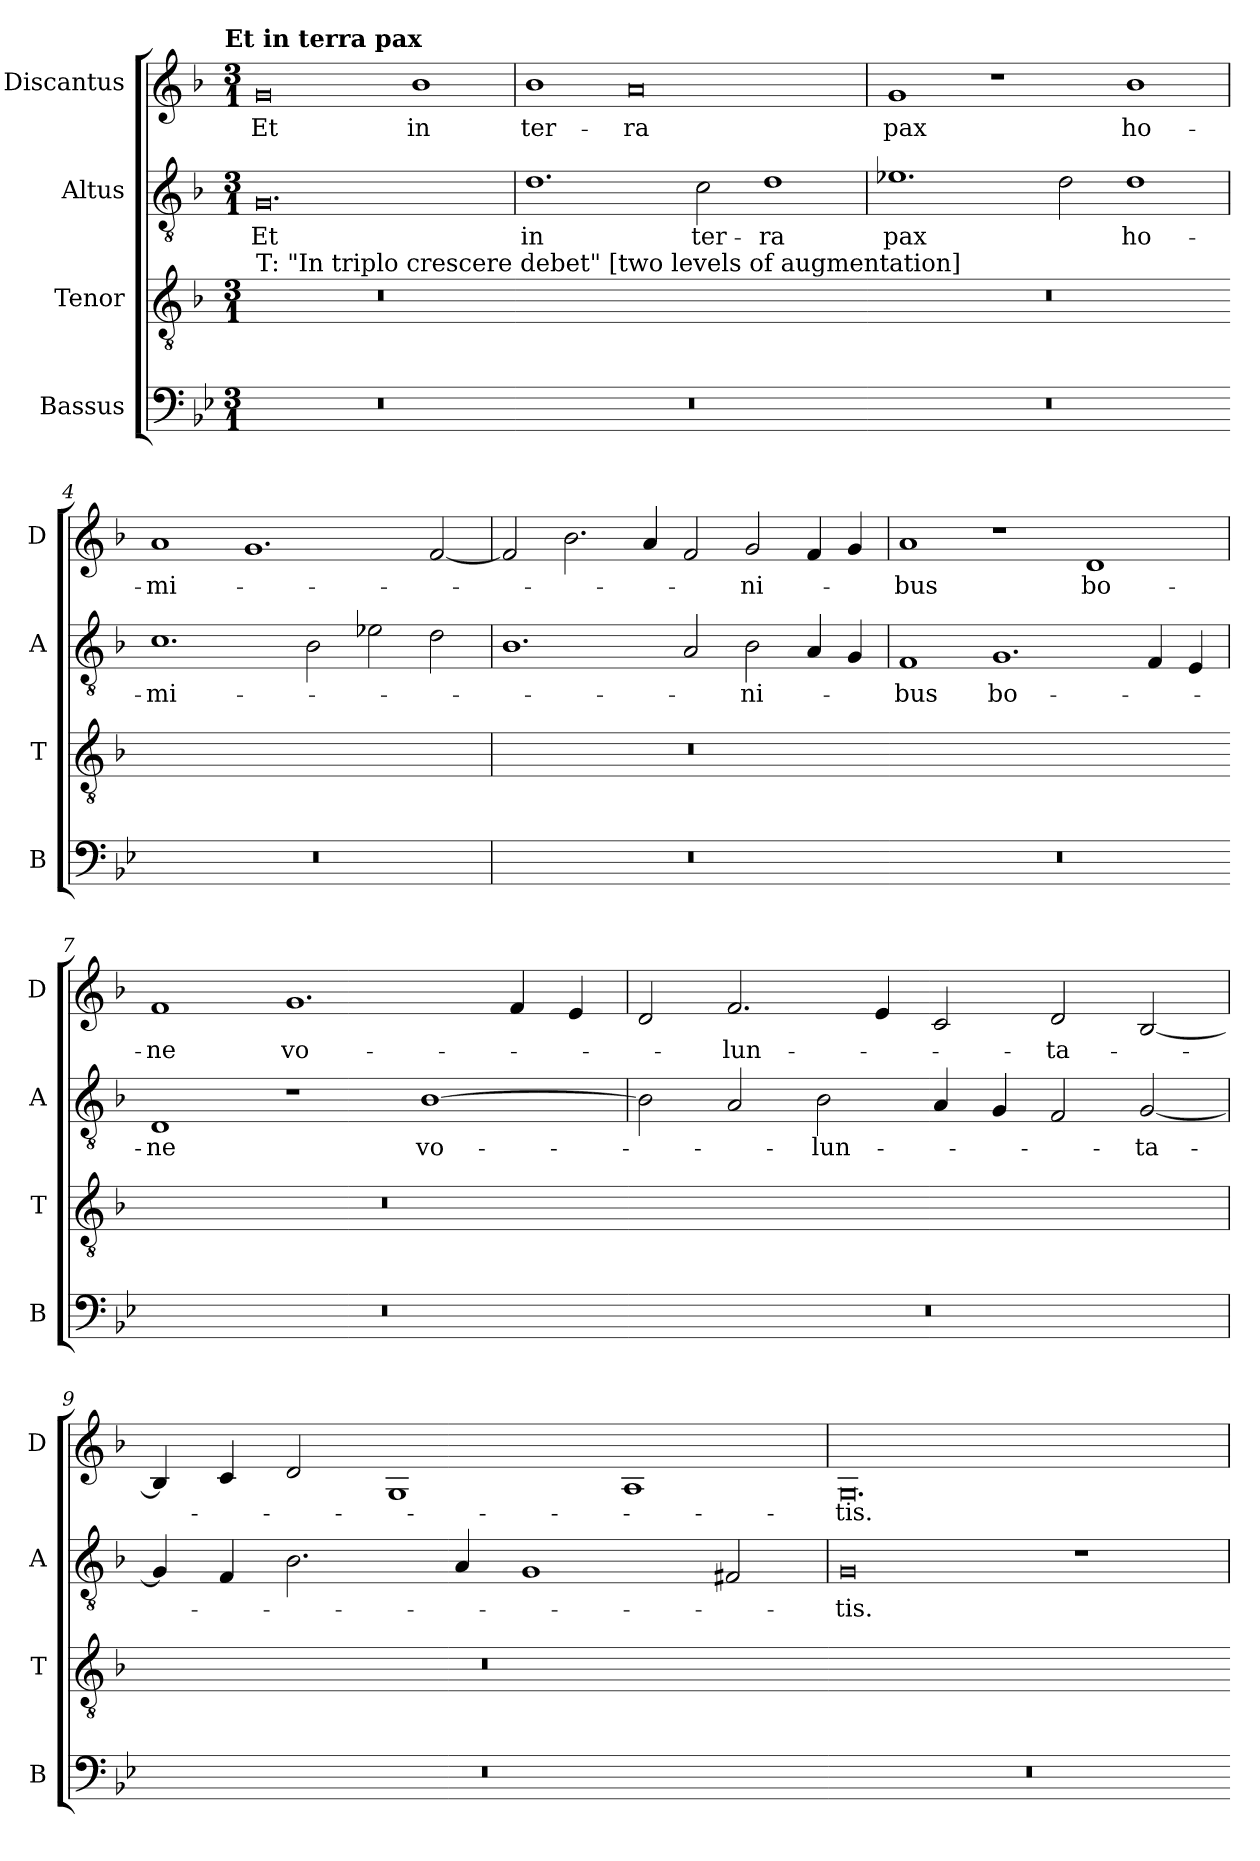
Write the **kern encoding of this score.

**kern	**kern	**kern	**text	**kern	**text
*part4	*part3	*part2	*part2	*part1	*part1
*staff4	*staff3	*staff2	*staff2	*staff1	*staff1
*I"Bassus	*I"Tenor	*I"Altus	*	*I"Discantus	*
*I'B	*I'T	*I'A	*	*I'D	*
*clefF4	*clefGv2	*clefGv2	*	*clefG2	*
*k[b-e-]	*k[b-]	*k[b-]	*	*k[b-]	*
!!LO:TX:omd:t=Et in terra pax
*M3/1	*M3/1	*M3/1	*	*M3/1	*
*MM300	*MM300	*MM300	*	*MM300	*
=1	=1	=1	=1	=1	=1
!	!LO:TX:a:t=T&colon; "In triplo crescere debet" [two levels of augmentation]	!	!	!	!
!	!LO:N:vis=2.	!	!	!	!
0.r	0.r	0.G	Et	0g	Et
.	.	.	.	1b-	in
=2	=2-	=2	=2	=2	=2
!	!LO:N:vis=2.	!	!	!	!
0.r	0.ryy	1.d	in	1b-	ter-
.	.	.	.	0a	-ra
.	.	2c	ter-	.	.
.	.	1d	-ra	.	.
=3	=3-	=3	=3	=3	=3
!	!LO:N:vis=2.	!	!	!	!
0.r	0.r	1.e-X	pax	1g	pax
.	.	.	.	1r	.
.	.	2d	.	.	.
.	.	1d	ho-	1b-	ho-
=4	=4-	=4	=4	=4	=4
!	!LO:N:vis=2.	!	!	!	!
0.r	0.ryy	1.c	-mi-	1a	-mi-
.	.	.	.	1.g	.
.	.	2B-	.	.	.
.	.	2e-X	.	.	.
.	.	2d	.	[2f	.
=5	=5	=5	=5	=5	=5
!	!LO:N:vis=2.	!	!	!	!
0.r	0.r	1.B-	.	2f]	.
.	.	.	.	2.b-	.
.	.	.	.	4a	.
.	.	2A	.	2f	.
.	.	2B-	-ni-	2g	-ni-
.	.	4A	.	4f	.
.	.	4G	.	4g	.
=6	=6-	=6	=6	=6	=6
!	!LO:N:vis=2.	!	!	!	!
0.r	0.ryy	1F	-bus	1a	-bus
.	.	1.G	bo-	1r	.
.	.	.	.	1d	bo-
.	.	4F	.	.	.
.	.	4E	.	.	.
=7	=7-	=7	=7	=7	=7
!	!LO:N:vis=2.	!	!	!	!
0.r	0.r	1D	-ne	1f	-ne
.	.	1r	.	1.g	vo-
.	.	[1B-	vo-	.	.
.	.	.	.	4f	.
.	.	.	.	4e	.
=8	=8-	=8	=8	=8	=8
!	!LO:N:vis=2.	!	!	!	!
0.r	0.ryy	2B-]	.	2d	.
.	.	2A	.	2.f	-lun-
.	.	2B-	-lun-	.	.
.	.	.	.	4e	.
.	.	4A	.	2c	.
.	.	4G	.	.	.
.	.	2F	.	2d	-ta-
.	.	[2G	-ta-	[2B-	.
=9	=9	=9	=9	=9	=9
!	!LO:N:vis=2.	!	!	!	!
0.r	0.r	4G]	.	4B-]	.
.	.	4F	.	4c	.
.	.	2.B-	.	2d	.
.	.	.	.	1G	.
.	.	4A	.	.	.
.	.	1G	.	.	.
.	.	.	.	1A	.
.	.	2F#X	.	.	.
=10	=10-	=10	=10	=10	=10
!	!LO:N:vis=2.	!	!	!	!
0.r	0.ryy	0G	-tis.	0.G	-tis.
.	.	1r	.	.	.
=	=-	=	=	=	=
*-	*-	*-	*-	*-	*-
